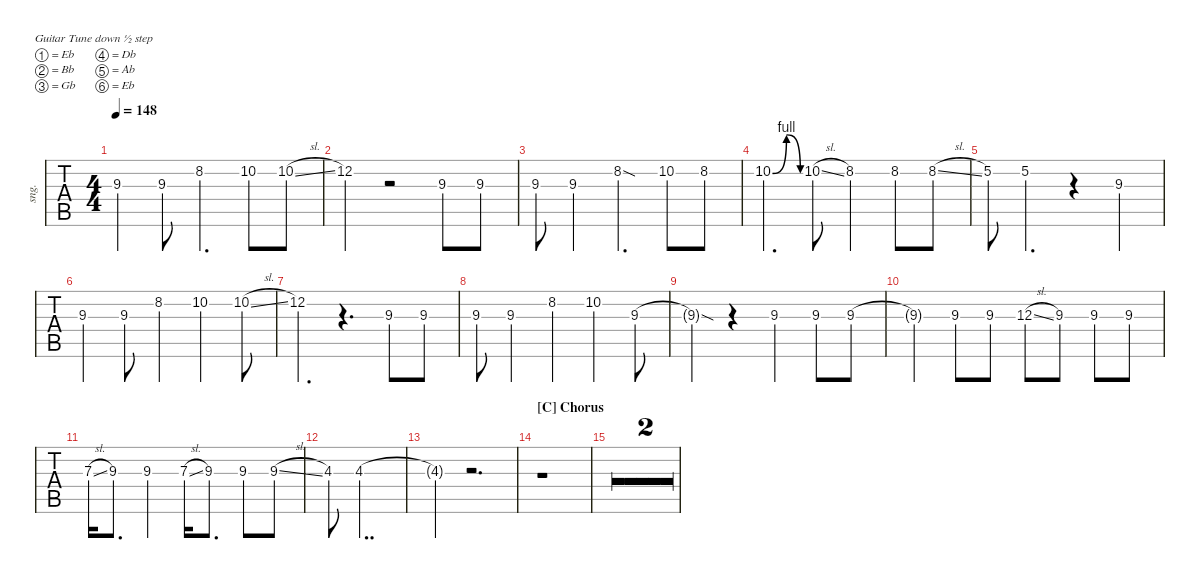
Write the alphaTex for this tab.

\defaultSystemsLayout 4
\hideDynamics
\bracketExtendMode nobrackets
\otherSystemsTrackNameOrientation horizontal
\track ("V. Harmony 1" "sng.") {multiBarRest instrument voiceoohs}
\staff {tabs}
\tuning (Eb4 Bb3 Gb3 Db3 Ab2 Eb2)
\ts (4 4)
\tempo 148
\clef g2
\ks eminor
9.3{t acc #}.4{dy mf} 9.3{acc #}.8 8.2{acc #}.4{d} 10.2{acc #}.8 10.2{sl acc #}.8 |
12.2{acc #}.4 r.2 9.3{acc #}.8 9.3{acc #}.8 |
9.3{acc #}.8 9.3{acc #}.4 8.2{sod acc #}.4{d} 10.2{acc #}.8 8.2{acc #}.8 |
10.2{be (bendrelease 12.6 0 20.4 4 30 4 40.199999999999996 0) acc #}.4{d} 10.2{sl acc #}.8 8.2{acc #}.4 8.2{acc #}.8 8.2{sl acc #}.8 |
5.2{acc #}.8 5.2{acc #}.4{d} r.4 9.3{acc #}.4 |
9.3{acc #}.4 9.3{acc #}.8 8.2{acc #}.4 10.2{acc #}.4 10.2{sl acc #}.8 |
12.2{acc #}.4{d} r.4{d} 9.3{acc #}.8 9.3{acc #}.8 |
9.3{acc #}.8 9.3{acc #}.4 8.2{acc #}.4 10.2{acc #}.4 9.3{acc #}.8 |
9.3{sod t acc #}.4 r.4 9.3{acc #}.4 9.3{acc #}.8 9.3{acc #}.8 |
9.3{t acc #}.4 9.3{acc #}.8 9.3{acc #}.8 12.3{sl acc #}.8 9.3{acc #}.8 9.3{acc #}.8 9.3{acc #}.8 |
7.3{sl acc #}.16 9.3{acc #}.8{d} 9.3{acc #}.4 7.3{sl acc #}.16 9.3{acc #}.8{d} 9.3{acc #}.8 9.3{sl acc #}.8 |
4.3{acc #}.8 4.3{acc #}.2{dd} |
4.3{t acc #}.4 r.2{d} |
\section ("C" "Chorus")
r.1 |
r.1 |
r.1
